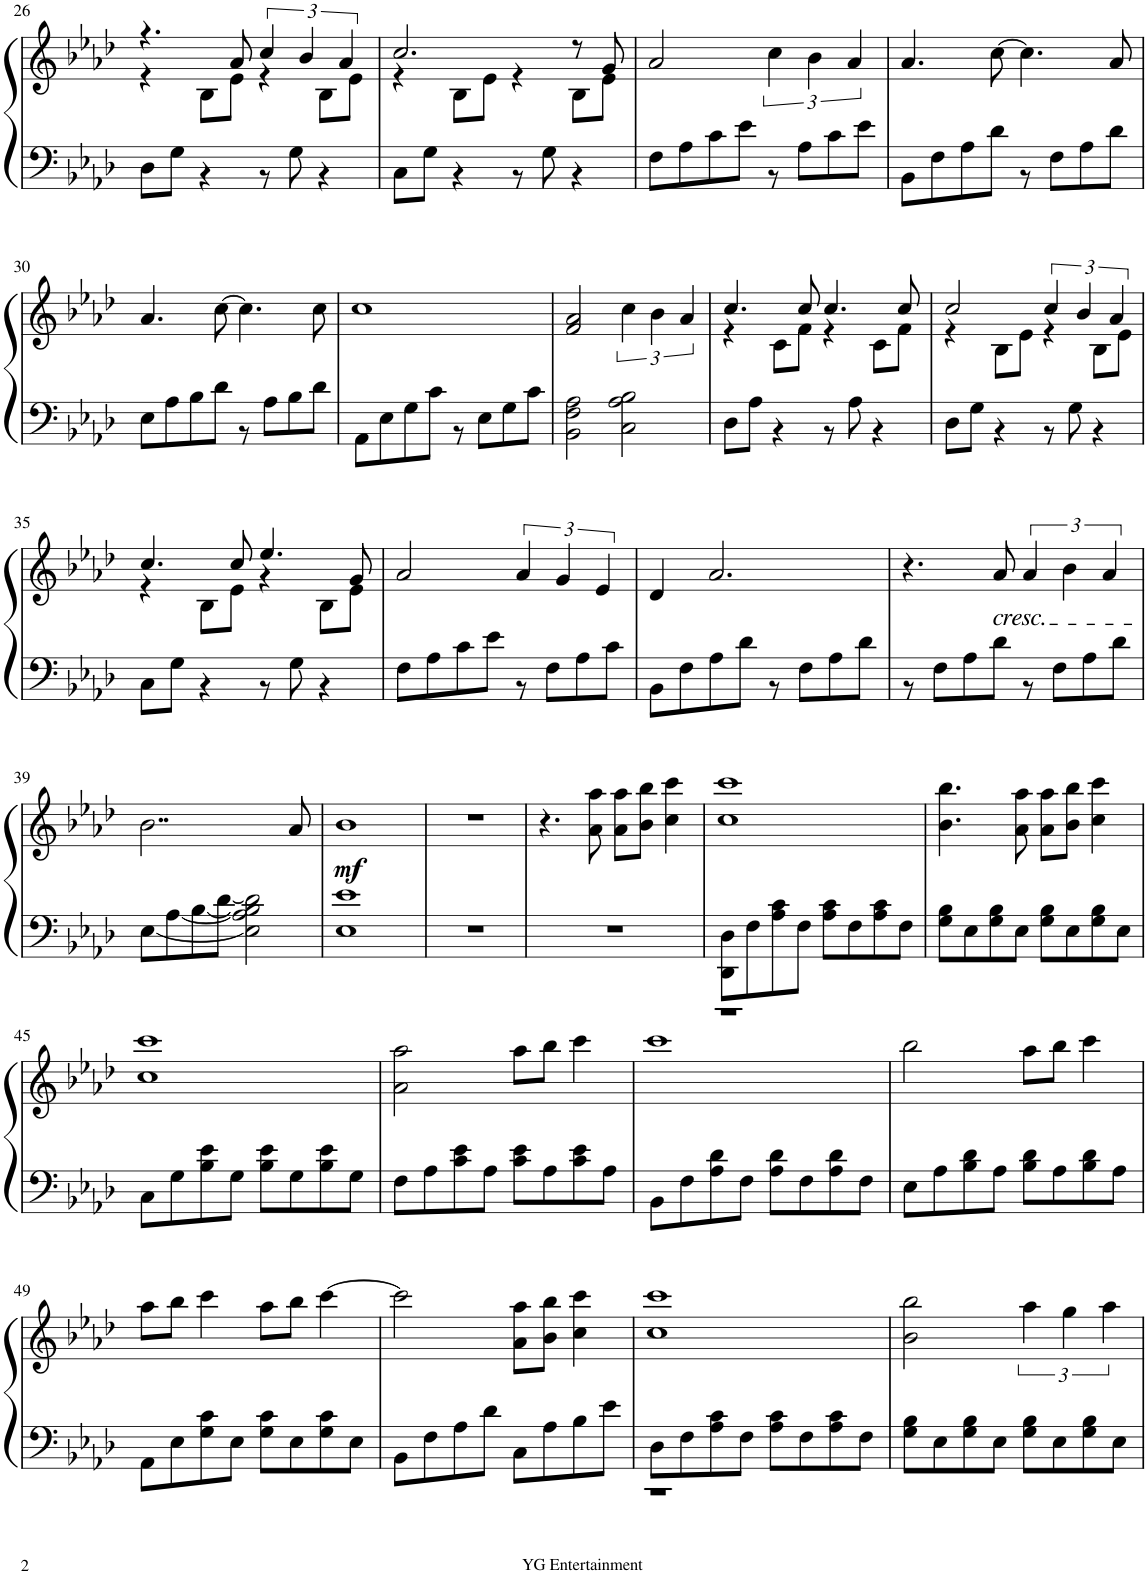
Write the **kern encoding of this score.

**kern	**kern	**dynam
*part1	*part1	*part1
*staff2	*staff1	*staff1/2
*I"Piano	*	*
*I'Pno.	*	*
!!LO:PB:g=z
*clefF4	*clefG2	*
*k[b-e-a-d-]	*k[b-e-a-d-]	*
*M4/4	*M4/4	*
=26	=26	=26
*^	*^	*
1ryy	8D-\L	4.r	4r	.
.	8G\J	.	.	.
.	4r	.	8B-\L	.
.	.	8a-/	8e-\J	.
.	8r	6cc/	4r	.
.	8G\	.	.	.
.	.	6b-/	.	.
.	4r	.	8B-\L	.
.	.	6a-/	.	.
.	.	.	8e-\J	.
=27	=27	=27	=27	=27
1ryy	8C\L	2.cc/	4r	.
.	8G\J	.	.	.
.	4r	.	8B-\L	.
.	.	.	8e-\J	.
.	8r	.	4r	.
.	8G\	.	.	.
.	4r	8r	8B-\L	.
.	.	8g/	8e-\J	.
=28	=28	=28	=28	=28
1ryy	8F\L	2a-/	1ryy	.
.	8A-\	.	.	.
.	8c\	.	.	.
.	8e-\J	.	.	.
.	8r	6cc\	.	.
.	8A-\L	.	.	.
.	.	6b-\	.	.
.	8c\	.	.	.
.	.	6a-/	.	.
.	8e-\J	.	.	.
*	*	*v	*v	*
=29	=29	=29	=29
1ryy	8BB-\L	4.a-/	.
.	8F\	.	.
.	8A-\	.	.
.	8d-\J	[8cc\	.
.	8r	4.cc\]	.
.	8F\L	.	.
.	8A-\	.	.
.	8d-\J	8a-/	.
!!LO:LB:g=z
=30	=30	=30	=30
1ryy	8E-\L	4.a-/	.
.	8A-\	.	.
.	8B-\	.	.
.	8d-\J	[8cc\	.
.	8r	4.cc\]	.
.	8A-\L	.	.
.	8B-\	.	.
.	8d-\J	8cc\	.
=31	=31	=31	=31
1ryy	8AA-\L	1cc	.
.	8E-\	.	.
.	8G\	.	.
.	8c\J	.	.
.	8r	.	.
.	8E-\L	.	.
.	8G\	.	.
.	8c\J	.	.
=32	=32	=32	=32
1ryy	2BB-\ 2F\ 2A-\	2f/ 2a-/	.
.	2C\ 2A-\ 2B-\	6cc\	.
.	.	6b-\	.
.	.	6a-/	.
=33	=33	=33	=33
*	*	*^	*
1ryy	8D-\L	4.cc/	4r	.
.	8A-\J	.	.	.
.	4r	.	8c\L	.
.	.	8cc/	8f\J	.
.	8r	4.cc/	4r	.
.	8A-\	.	.	.
.	4r	.	8c\L	.
.	.	8cc/	8f\J	.
=34	=34	=34	=34	=34
1ryy	8D-\L	2cc/	4r	.
.	8G\J	.	.	.
.	4r	.	8B-\L	.
.	.	.	8e-\J	.
.	8r	6cc/	4r	.
.	8G\	.	.	.
.	.	6b-/	.	.
.	4r	.	8B-\L	.
.	.	6a-/	.	.
.	.	.	8e-\J	.
!!LO:LB:g=z	!!
=35	=35	=35	=35	=35
1ryy	8C\L	4.cc/	4r	.
.	8G\J	.	.	.
.	4r	.	8B-\L	.
.	.	8cc/	8e-\J	.
.	8r	4.ee-/	4r	.
.	8G\	.	.	.
.	4r	.	8B-\L	.
.	.	8g/	8e-\J	.
=36	=36	=36	=36	=36
1ryy	8F\L	2a-/	1ryy	.
.	8A-\	.	.	.
.	8c\	.	.	.
.	8e-\J	.	.	.
.	8r	6a-/	.	.
.	8F\L	.	.	.
.	.	6g/	.	.
.	8A-\	.	.	.
.	.	6e-/	.	.
.	8c\J	.	.	.
*	*	*v	*v	*
=37	=37	=37	=37
1ryy	8BB-\L	4d-/	.
.	8F\	.	.
.	8A-\	2.a-/	.
.	8d-\J	.	.
.	8r	.	.
.	8F\L	.	.
.	8A-\	.	.
.	8d-\J	.	.
=38	=38	=38	=38
1ryy	8r	4.r	.
.	8F\L	.	.
.	8A-\	.	.
!	!	!LO:TX:b:i:t=cresc.	!
.	8d-\J	8a-/	.
.	8r	6a-/	.
.	8F\L	.	.
.	.	6b-\	.
.	8A-\	.	.
.	.	6a-/	.
.	8d-\J	.	.
!!LO:LB:g=z
=39	=39	=39	=39
1ryy	[8E-\L	2..b-\	.
.	[8A-\	.	.
.	[8B-\	.	.
.	[8d-\J	.	.
.	2E-\] 2A-\] 2B-\] 2d-\]	.	.
.	.	8a-/	.
=40	=40	=40	=40
!	!	!	!LO:DY:b
1ryy	1E- 1e-	1b-	mf
*v	*v	*	*
=41	=41	=41
1r	1r	.
=42	=42	=42
1r	4.r	.
.	8a-\ 8aa-\	.
.	8a-\ 8aa-\L	.
.	8b-\ 8bb-\J	.
.	4cc\ 4ccc\	.
=43	=43	=43
*^	*^	*
*	*^	*	*	*
1ryy	8DD-\ 8D-\L	1r	1cc 1ccc	1ryy	.
.	8F\	.	.	.	.
.	8A-\ 8c\	.	.	.	.
.	8F\J	.	.	.	.
.	8A-\ 8c\L	.	.	.	.
.	8F\	.	.	.	.
.	8A-\ 8c\	.	.	.	.
.	8F\J	.	.	.	.
*	*v	*v	*	*	*
*	*	*v	*v	*
=44	=44	=44	=44
1ryy	8G\ 8B-\L	4.b-\ 4.bb-\	.
.	8E-\	.	.
.	8G\ 8B-\	.	.
.	8E-\J	8a-\ 8aa-\	.
.	8G\ 8B-\L	8a-\ 8aa-\L	.
.	8E-\	8b-\ 8bb-\J	.
.	8G\ 8B-\	4cc\ 4ccc\	.
.	8E-\J	.	.
!!LO:LB:g=z
=45	=45	=45	=45
*	*	*^	*
1ryy	8C\L	1cc 1ccc	1ryy	.
.	8G\	.	.	.
.	8B-\ 8e-\	.	.	.
.	8G\J	.	.	.
.	8B-\ 8e-\L	.	.	.
.	8G\	.	.	.
.	8B-\ 8e-\	.	.	.
.	8G\J	.	.	.
*	*	*v	*v	*
=46	=46	=46	=46
1ryy	8F\L	2a-\ 2aa-\	.
.	8A-\	.	.
.	8c\ 8e-\	.	.
.	8A-\J	.	.
.	8c\ 8e-\L	8aa-\L	.
.	8A-\	8bb-\J	.
.	8c\ 8e-\	4ccc\	.
.	8A-\J	.	.
=47	=47	=47	=47
1ryy	8BB-\L	1ccc	.
.	8F\	.	.
.	8A-\ 8d-\	.	.
.	8F\J	.	.
.	8A-\ 8d-\L	.	.
.	8F\	.	.
.	8A-\ 8d-\	.	.
.	8F\J	.	.
=48	=48	=48	=48
1ryy	8E-\L	2bb-\	.
.	8A-\	.	.
.	8B-\ 8d-\	.	.
.	8A-\J	.	.
.	8B-\ 8d-\L	8aa-\L	.
.	8A-\	8bb-\J	.
.	8B-\ 8d-\	4ccc\	.
.	8A-\J	.	.
!!LO:LB:g=z
=49	=49	=49	=49
1ryy	8AA-\L	8aa-\L	.
.	8E-\	8bb-\J	.
.	8G\ 8c\	4ccc\	.
.	8E-\J	.	.
.	8G\ 8c\L	8aa-\L	.
.	8E-\	8bb-\J	.
.	8G\ 8c\	[4ccc\	.
.	8E-\J	.	.
=50	=50	=50	=50
1ryy	8BB-\L	2ccc\]	.
.	8F\	.	.
.	8A-\	.	.
.	8d-\J	.	.
.	8C\L	8a-\ 8aa-\L	.
.	8A-\	8b-\ 8bb-\J	.
.	8B-\	4cc\ 4ccc\	.
.	8e-\J	.	.
=51	=51	=51	=51
*	*^	*^	*
1ryy	8D-\L	1r	1cc 1ccc	1ryy	.
.	8F\	.	.	.	.
.	8A-\ 8c\	.	.	.	.
.	8F\J	.	.	.	.
.	8A-\ 8c\L	.	.	.	.
.	8F\	.	.	.	.
.	8A-\ 8c\	.	.	.	.
.	8F\J	.	.	.	.
*	*v	*v	*	*	*
*	*	*v	*v	*
=52	=52	=52	=52
1ryy	8G\ 8B-\L	2b-\ 2bb-\	.
.	8E-\	.	.
.	8G\ 8B-\	.	.
.	8E-\J	.	.
.	8G\ 8B-\L	6aa-\	.
.	8E-\	.	.
.	.	6gg\	.
.	8G\ 8B-\	.	.
.	.	6aa-\	.
.	8E-\J	.	.
*v	*v	*	*
=	=	=
*-	*-	*-
